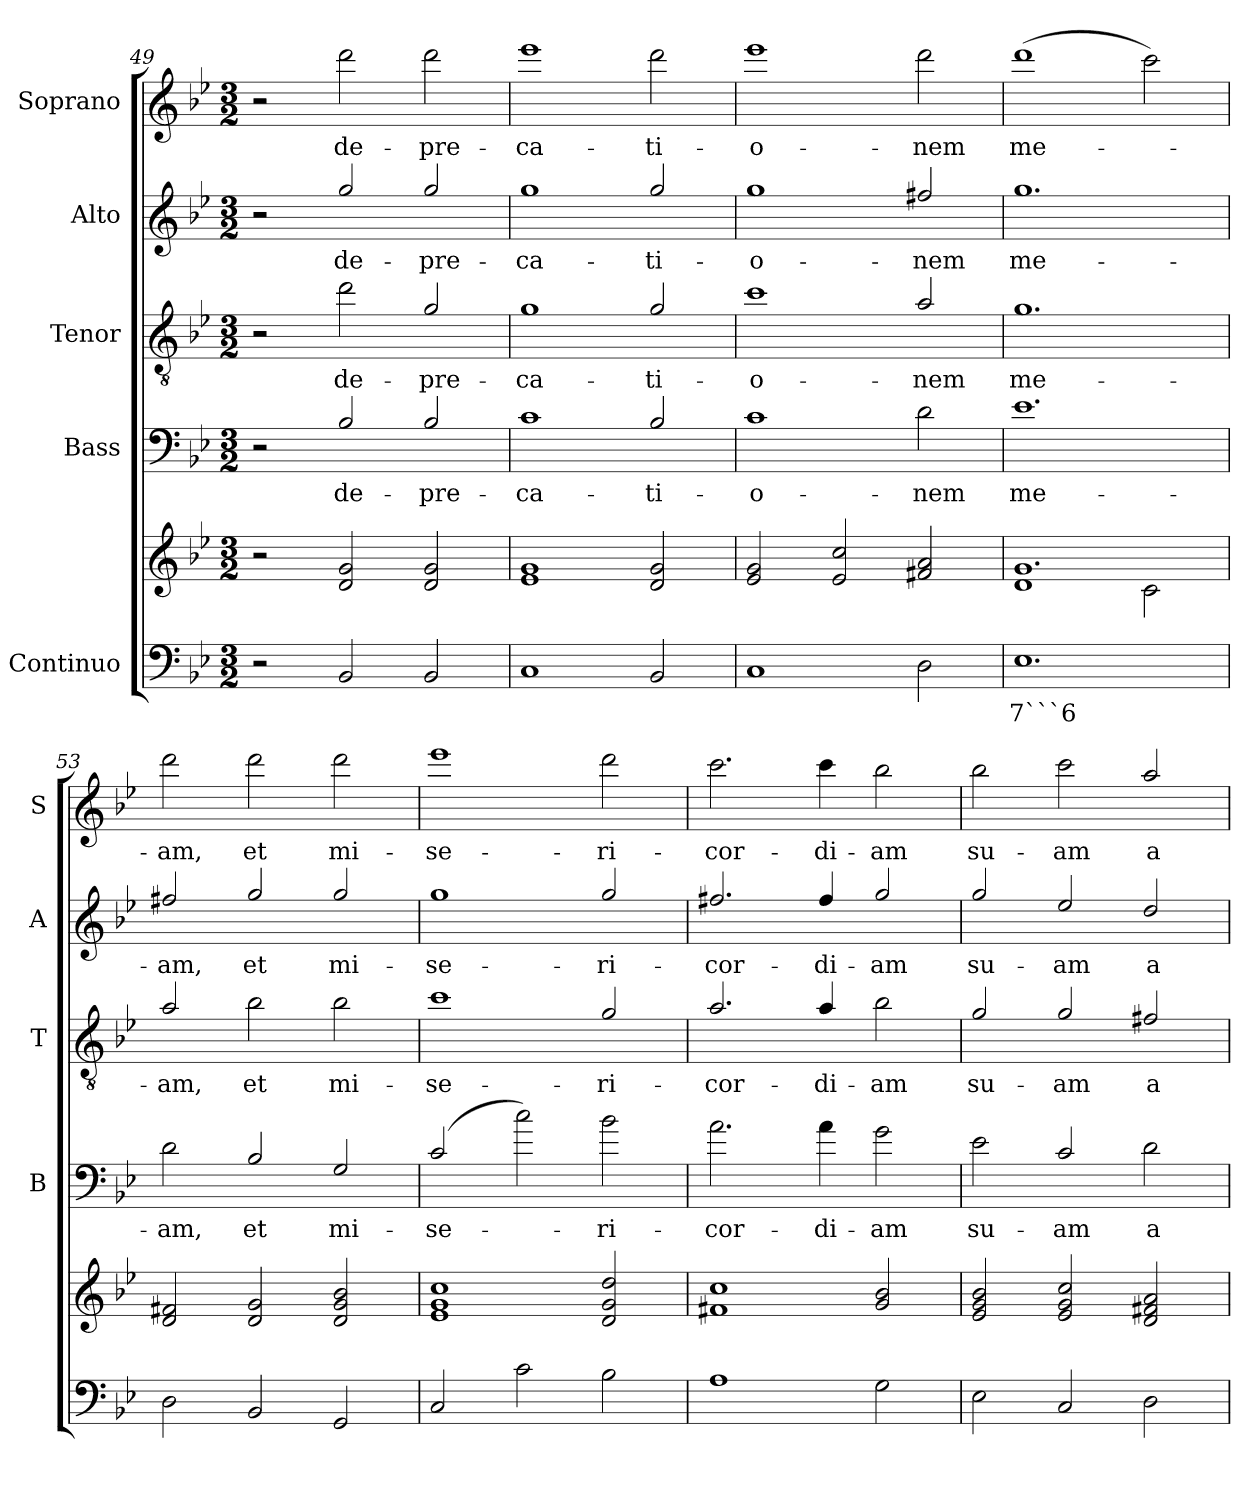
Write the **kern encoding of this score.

**kern	**text	**kern	**kern	**text	**kern	**text	**kern	**text	**kern	**text
*part5	*part5	*part5	*part4	*part4	*part3	*part3	*part2	*part2	*part1	*part1
*staff6	*staff6	*staff5	*staff4	*staff4	*staff3	*staff3	*staff2	*staff2	*staff1	*staff1
*I"Continuo	*	*	*I"Bass	*	*I"Tenor	*	*I"Alto	*	*I"Soprano	*
*	*	*	*I'B	*	*I'T	*	*I'A	*	*I'S	*
*clefF4	*	*clefG2	*clefF4	*	*clefGv2	*	*clefG2	*	*clefG2	*
*	*	*	*ITrd7c12	*	*ITrd7c12	*	*ITrd7c12	*	*ITrd7c12	*
*k[b-e-]	*	*k[b-e-]	*k[b-e-]	*	*k[b-e-]	*	*k[b-e-]	*	*k[b-e-]	*
*B-:	*	*B-:	*B-:	*	*B-:	*	*B-:	*	*B-:	*
*M3/2	*	*M3/2	*M3/2	*	*M3/2	*	*M3/2	*	*M3/2	*
=49	=49	=49	=49	=49	=49	=49	=49	=49	=49	=49
2r	.	2r	2r	.	2r	.	2r	.	2r	.
!	!	!	!	!LO:LY:b	!	!	!	!	!	!
!	!	!	!	!	!	!LO:LY:b	!	!	!	!
!	!	!	!	!	!	!	!	!LO:LY:b	!	!
!	!	!	!	!	!	!	!	!	!	!LO:LY:b
2BB-/	.	2d!/ 2g!/	2BB-/	de-	2d\	de-	2g/	de-	2dd\	de-
!	!	!	!	!LO:LY:b	!	!	!	!	!	!
!	!	!	!	!	!	!LO:LY:b	!	!	!	!
!	!	!	!	!	!	!	!	!LO:LY:b	!	!
!	!	!	!	!	!	!	!	!	!	!LO:LY:b
2BB-/	.	2d!/ 2g!/	2BB-/	-pre-	2G/	-pre-	2g/	-pre-	2dd\	-pre-
=50	=50	=50	=50	=50	=50	=50	=50	=50	=50	=50
!	!	!	!	!LO:LY:b	!	!	!	!	!	!
!	!	!	!	!	!	!LO:LY:b	!	!	!	!
!	!	!	!	!	!	!	!	!LO:LY:b	!	!
!	!	!	!	!	!	!	!	!	!	!LO:LY:b
1C	.	1e-! 1g!	1C	-ca-	1G	-ca-	1g	-ca-	1ee-	-ca-
!	!	!	!	!LO:LY:b	!	!	!	!	!	!
!	!	!	!	!	!	!LO:LY:b	!	!	!	!
!	!	!	!	!	!	!	!	!LO:LY:b	!	!
!	!	!	!	!	!	!	!	!	!	!LO:LY:b
2BB-/	.	2d!/ 2g!/	2BB-/	-ti-	2G/	-ti-	2g/	-ti-	2dd\	-ti-
=51	=51	=51	=51	=51	=51	=51	=51	=51	=51	=51
!	!	!	!	!LO:LY:b	!	!	!	!	!	!
!	!	!	!	!	!	!LO:LY:b	!	!	!	!
!	!	!	!	!	!	!	!	!LO:LY:b	!	!
!	!	!	!	!	!	!	!	!	!	!LO:LY:b
1C	.	2e-!/ 2g!/	1C	-o-	1c	-o-	1g	-o-	1ee-	-o-
.	.	2e-!/ 2cc!/	.	.	.	.	.	.	.	.
!	!	!	!	!LO:LY:b	!	!	!	!	!	!
!	!	!	!	!	!	!LO:LY:b	!	!	!	!
!	!	!	!	!	!	!	!	!LO:LY:b	!	!
!	!	!	!	!	!	!	!	!	!	!LO:LY:b
2D\	.	2f#X!/ 2a!/	2D\	-nem	2A/	-nem	2f#X/	-nem	2dd\	-nem
=52	=52	=52	=52	=52	=52	=52	=52	=52	=52	=52
!	!LO:LY:b	!	!	!	!	!	!	!	!	!
*	*	*^	*	*	*	*	*	*	*	*
!	!	!	!	!	!LO:LY:b	!	!	!	!	!	!
!	!	!	!	!	!	!	!LO:LY:b	!	!	!	!
!	!	!	!	!	!	!	!	!	!LO:LY:b	!	!
!	!	!	!	!	!	!	!	!	!	!	!LO:LY:b
1.E-	7```6	1.g!	1d!	1.E-	me-	1.G	me-	1.g	me-	(>1dd	me-
.	.	.	2c!\	.	.	.	.	.	.	2cc\)	.
*	*	*v	*v	*	*	*	*	*	*	*	*
!!LO:PB:g=z
=53	=53	=53	=53	=53	=53	=53	=53	=53	=53	=53
*	*	*^	*	*	*	*	*	*	*	*
!	!	!	!	!	!LO:LY:b	!	!	!	!	!	!
*	*	*v	*v	*	*	*	*	*	*	*	*
*	*	*^	*	*	*	*	*	*	*	*
!	!	!	!	!	!	!	!LO:LY:b	!	!	!	!
*	*	*v	*v	*	*	*	*	*	*	*	*
*	*	*^	*	*	*	*	*	*	*	*
!	!	!	!	!	!	!	!	!	!LO:LY:b	!	!
*	*	*v	*v	*	*	*	*	*	*	*	*
*	*	*^	*	*	*	*	*	*	*	*
!	!	!	!	!	!	!	!	!	!	!	!LO:LY:b
*	*	*v	*v	*	*	*	*	*	*	*	*
2D\	.	2d!/ 2f#X!/	2D\	-am,	2A/	-am,	2f#X/	-am,	2dd\	-am,
!	!	!	!	!LO:LY:b	!	!	!	!	!	!
!	!	!	!	!	!	!LO:LY:b	!	!	!	!
!	!	!	!	!	!	!	!	!LO:LY:b	!	!
!	!	!	!	!	!	!	!	!	!	!LO:LY:b
2BB-/	.	2d!/ 2g!/	2BB-/	et	2B-\	et	2g/	et	2dd\	et
!	!	!	!	!LO:LY:b	!	!	!	!	!	!
!	!	!	!	!	!	!LO:LY:b	!	!	!	!
!	!	!	!	!	!	!	!	!LO:LY:b	!	!
!	!	!	!	!	!	!	!	!	!	!LO:LY:b
2GG/	.	2d!/ 2g!/ 2b-!/	2GG/	mi-	2B-\	mi-	2g/	mi-	2dd\	mi-
=54	=54	=54	=54	=54	=54	=54	=54	=54	=54	=54
!	!	!	!	!LO:LY:b	!	!	!	!	!	!
!	!	!	!	!	!	!LO:LY:b	!	!	!	!
!	!	!	!	!	!	!	!	!LO:LY:b	!	!
!	!	!	!	!	!	!	!	!	!	!LO:LY:b
2C/	.	1e-! 1g! 1cc!	(2C/	-se-	1c	-se-	1g	-se-	1ee-	-se-
2c\	.	.	2c\)	.	.	.	.	.	.	.
!	!	!	!	!LO:LY:b	!	!	!	!	!	!
!	!	!	!	!	!	!LO:LY:b	!	!	!	!
!	!	!	!	!	!	!	!	!LO:LY:b	!	!
!	!	!	!	!	!	!	!	!	!	!LO:LY:b
2B-\	.	2d!/ 2g!/ 2dd!/	2B-\	-ri-	2G/	-ri-	2g/	-ri-	2dd\	-ri-
=55	=55	=55	=55	=55	=55	=55	=55	=55	=55	=55
!	!	!	!	!LO:LY:b	!	!	!	!	!	!
!	!	!	!	!	!	!LO:LY:b	!	!	!	!
!	!	!	!	!	!	!	!	!LO:LY:b	!	!
!	!	!	!	!	!	!	!	!	!	!LO:LY:b
1A	.	1f#X! 1cc!	2.A\	-cor-	2.A/	-cor-	2.f#X/	-cor-	2.cc\	-cor-
!	!	!	!	!LO:LY:b	!	!	!	!	!	!
!	!	!	!	!	!	!LO:LY:b	!	!	!	!
!	!	!	!	!	!	!	!	!LO:LY:b	!	!
!	!	!	!	!	!	!	!	!	!	!LO:LY:b
.	.	.	4A\	-di-	4A/	-di-	4f#/	-di-	4cc\	-di-
!	!	!	!	!LO:LY:b	!	!	!	!	!	!
!	!	!	!	!	!	!LO:LY:b	!	!	!	!
!	!	!	!	!	!	!	!	!LO:LY:b	!	!
!	!	!	!	!	!	!	!	!	!	!LO:LY:b
2G\	.	2g!/ 2b-!/	2G\	-am	2B-\	-am	2g/	-am	2b-\	-am
=56	=56	=56	=56	=56	=56	=56	=56	=56	=56	=56
!	!	!	!	!LO:LY:b	!	!	!	!	!	!
!	!	!	!	!	!	!LO:LY:b	!	!	!	!
!	!	!	!	!	!	!	!	!LO:LY:b	!	!
!	!	!	!	!	!	!	!	!	!	!LO:LY:b
2E-\	.	2e-!/ 2g!/ 2b-!/	2E-\	su-	2G/	su-	2g/	su-	2b-\	su-
!	!	!	!	!LO:LY:b	!	!	!	!	!	!
!	!	!	!	!	!	!LO:LY:b	!	!	!	!
!	!	!	!	!	!	!	!	!LO:LY:b	!	!
!	!	!	!	!	!	!	!	!	!	!LO:LY:b
2C/	.	2e-!/ 2g!/ 2cc!/	2C/	-am	2G/	-am	2e-/	-am	2cc\	-am
!	!	!	!	!LO:LY:b	!	!	!	!	!	!
!	!	!	!	!	!	!LO:LY:b	!	!	!	!
!	!	!	!	!	!	!	!	!LO:LY:b	!	!
!	!	!	!	!	!	!	!	!	!	!LO:LY:b
2D\	.	2d!/ 2f#X!/ 2a!/	2D\	a	2F#X/	a	2d/	a	2a/	a
=	=	=	=	=	=	=	=	=	=	=
*-	*-	*-	*-	*-	*-	*-	*-	*-	*-	*-
